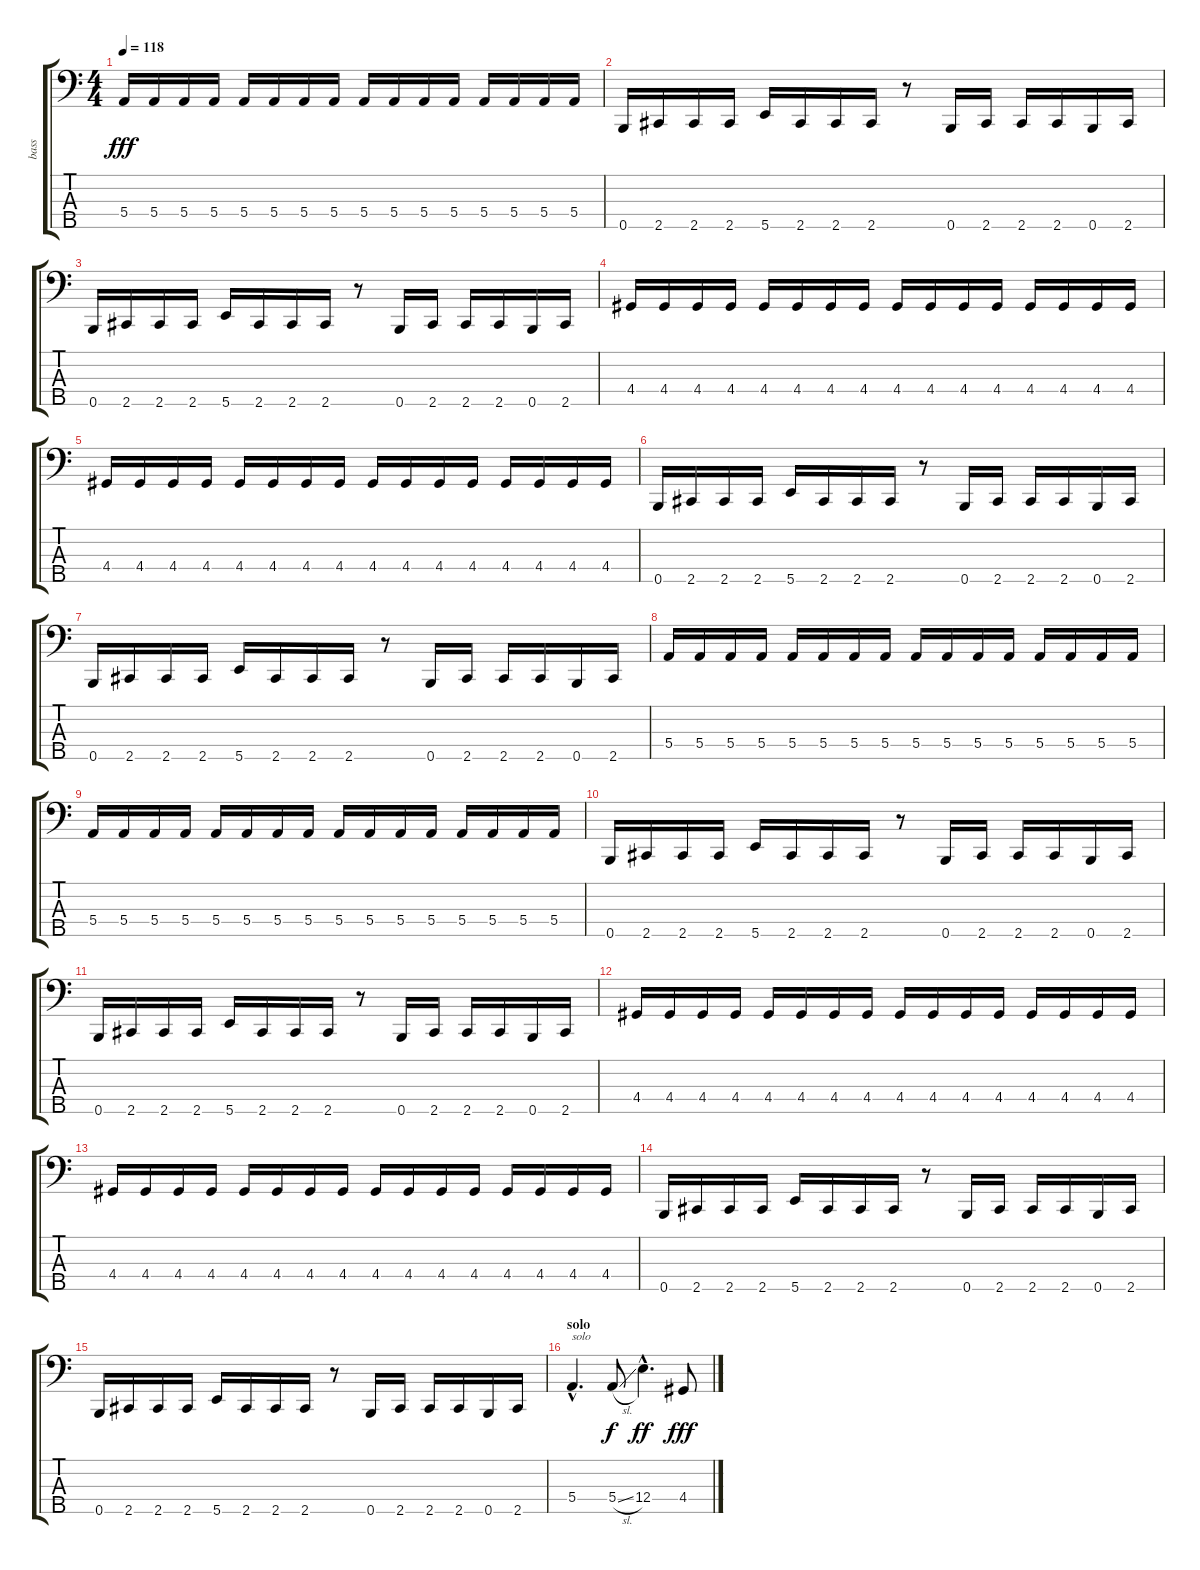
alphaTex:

\track ("bass" "bass") {instrument electricbassfinger}
\staff {score tabs}
\tuning (G2 D2 A1 E1 B0) {hide}
\ts (4 4)
\tempo 118
\clef f4
\ks c
5.4.16{dy fff} 5.4.16 5.4.16 5.4.16 5.4.16 5.4.16 5.4.16 5.4.16 5.4.16 5.4.16 5.4.16 5.4.16 5.4.16 5.4.16 5.4.16 5.4.16 |
0.5.16 2.5.16 2.5.16 2.5.16 5.5.16 2.5.16 2.5.16 2.5.16 r.8 0.5.16 2.5.16 2.5.16 2.5.16 0.5.16 2.5.16 |
0.5.16 2.5.16 2.5.16 2.5.16 5.5.16 2.5.16 2.5.16 2.5.16 r.8 0.5.16 2.5.16 2.5.16 2.5.16 0.5.16 2.5.16 |
4.4.16 4.4.16 4.4.16 4.4.16 4.4.16 4.4.16 4.4.16 4.4.16 4.4.16 4.4.16 4.4.16 4.4.16 4.4.16 4.4.16 4.4.16 4.4.16 |
4.4.16 4.4.16 4.4.16 4.4.16 4.4.16 4.4.16 4.4.16 4.4.16 4.4.16 4.4.16 4.4.16 4.4.16 4.4.16 4.4.16 4.4.16 4.4.16 |
0.5.16 2.5.16 2.5.16 2.5.16 5.5.16 2.5.16 2.5.16 2.5.16 r.8 0.5.16 2.5.16 2.5.16 2.5.16 0.5.16 2.5.16 |
0.5.16 2.5.16 2.5.16 2.5.16 5.5.16 2.5.16 2.5.16 2.5.16 r.8 0.5.16 2.5.16 2.5.16 2.5.16 0.5.16 2.5.16 |
5.4.16 5.4.16 5.4.16 5.4.16 5.4.16 5.4.16 5.4.16 5.4.16 5.4.16 5.4.16 5.4.16 5.4.16 5.4.16 5.4.16 5.4.16 5.4.16 |
5.4.16 5.4.16 5.4.16 5.4.16 5.4.16 5.4.16 5.4.16 5.4.16 5.4.16 5.4.16 5.4.16 5.4.16 5.4.16 5.4.16 5.4.16 5.4.16 |
0.5.16 2.5.16 2.5.16 2.5.16 5.5.16 2.5.16 2.5.16 2.5.16 r.8 0.5.16 2.5.16 2.5.16 2.5.16 0.5.16 2.5.16 |
0.5.16 2.5.16 2.5.16 2.5.16 5.5.16 2.5.16 2.5.16 2.5.16 r.8 0.5.16 2.5.16 2.5.16 2.5.16 0.5.16 2.5.16 |
4.4.16 4.4.16 4.4.16 4.4.16 4.4.16 4.4.16 4.4.16 4.4.16 4.4.16 4.4.16 4.4.16 4.4.16 4.4.16 4.4.16 4.4.16 4.4.16 |
4.4.16 4.4.16 4.4.16 4.4.16 4.4.16 4.4.16 4.4.16 4.4.16 4.4.16 4.4.16 4.4.16 4.4.16 4.4.16 4.4.16 4.4.16 4.4.16 |
0.5.16 2.5.16 2.5.16 2.5.16 5.5.16 2.5.16 2.5.16 2.5.16 r.8 0.5.16 2.5.16 2.5.16 2.5.16 0.5.16 2.5.16 |
0.5.16 2.5.16 2.5.16 2.5.16 5.5.16 2.5.16 2.5.16 2.5.16 r.8 0.5.16 2.5.16 2.5.16 2.5.16 0.5.16 2.5.16 |
\section ("" "solo")
5.4{hac}.4{d txt "solo"} 5.4{sl}.8{dy f} 12.4{hac}.4{d dy ff} 4.4.8{dy fff}
